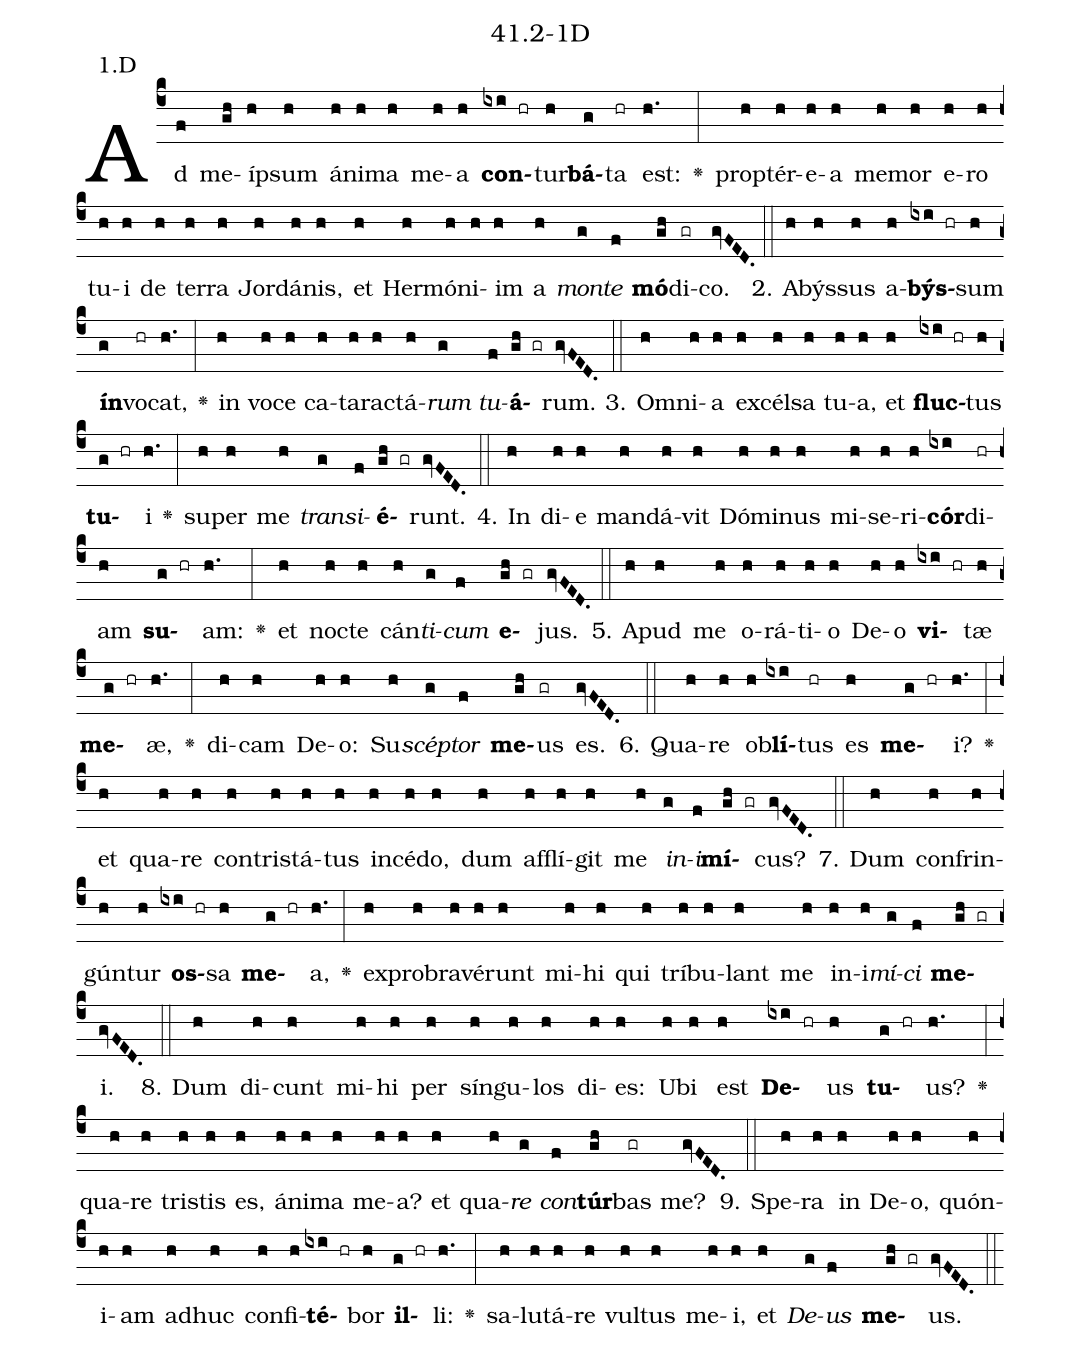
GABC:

name: 41.2-1D;
annotation: 1.D;
%%
(c4)Ad(f) me(gh)íp(h)sum(h) á(h)ni(h)ma(h) me(h)a(h) <b>con</b>(ixi hr)tur(h)<b>bá</b>(g)ta(hr) est:(h.) <v>\greheightstar</v>(:) prop(h)tér(h)e(h)a(h) me(h)mor(h) e(h)ro(h) tu(h)i(h) de(h) ter(h)ra(h) Jor(h)dá(h)nis,(h) et(h) Her(h)mó(h)ni(h)im(h) a(h) <i>mon</i>(g)<i>te</i>(f) <b>mó</b>(gh)di(gr)co.(gvFED.) (::)
2. A(h)býs(h)sus(h) a(h)<b>býs</b>(ixi hr)sum(h) <b>ín</b>(g)vo(hr)cat,(h.) <v>\greheightstar</v>(:) in(h) vo(h)ce(h) ca(h)ta(h)rac(h)tá(h)<i>rum</i>(g) <i>tu</i>(f)<b>á</b>(gh gr)rum.(gvFED.) (::)
3. Om(h)ni(h)a(h) ex(h)cél(h)sa(h) tu(h)a,(h) et(h) <b>fluc</b>(ixi hr)tus(h) <b>tu</b>(g hr)i(h.) <v>\greheightstar</v>(:) su(h)per(h) me(h) <i>trans</i>(g)<i>i</i>(f)<b>é</b>(gh gr)runt.(gvFED.) (::)
4. In(h) di(h)e(h) man(h)dá(h)vit(h) Dó(h)mi(h)nus(h) mi(h)se(h)ri(h)<b>cór</b>(ixi)di(hr)am(h) <b>su</b>(g hr)am:(h.) <v>\greheightstar</v>(:) et(h) noc(h)te(h) cán(h)<i>ti</i>(g)<i>cum</i>(f) <b>e</b>(gh gr)jus.(gvFED.) (::)
5. A(h)pud(h) me(h) o(h)rá(h)ti(h)o(h) De(h)o(h) <b>vi</b>(ixi hr)tæ(h) <b>me</b>(g hr)æ,(h.) <v>\greheightstar</v>(:) di(h)cam(h) De(h)o:(h) Su(h)<i>scép</i>(g)<i>tor</i>(f) <b>me</b>(gh)us(gr) es.(gvFED.) (::)
6. Qua(h)re(h) ob(h)<b>lí</b>(ixi)tus(hr) es(h) <b>me</b>(g hr)i?(h.) <v>\greheightstar</v>(:) et(h) qua(h)re(h) con(h)tris(h)tá(h)tus(h) in(h)cé(h)do,(h) dum(h) af(h)flí(h)git(h) me(h) <i>in</i>(g)<i>i</i>(f)<b>mí</b>(gh gr)cus?(gvFED.) (::)
7. Dum(h) con(h)frin(h)gún(h)tur(h) <b>os</b>(ixi hr)sa(h) <b>me</b>(g hr)a,(h.) <v>\greheightstar</v>(:) ex(h)pro(h)bra(h)vé(h)runt(h) mi(h)hi(h) qui(h) trí(h)bu(h)lant(h) me(h) in(h)i(h)<i>mí</i>(g)<i>ci</i>(f) <b>me</b>(gh gr)i.(gvFED.) (::)
8. Dum(h) di(h)cunt(h) mi(h)hi(h) per(h) sín(h)gu(h)los(h) di(h)es:(h) U(h)bi(h) est(h) <b>De</b>(ixi hr)us(h) <b>tu</b>(g hr)us?(h.) <v>\greheightstar</v>(:) qua(h)re(h) tris(h)tis(h) es,(h) á(h)ni(h)ma(h) me(h)a?(h) et(h) qua(h)<i>re</i>(g) <i>con</i>(f)<b>túr</b>(gh)bas(gr) me?(gvFED.) (::)
9. Spe(h)ra(h) in(h) De(h)o,(h) quón(h)i(h)am(h) ad(h)huc(h) con(h)fi(h)<b>té</b>(ixi hr)bor(h) <b>il</b>(g hr)li:(h.) <v>\greheightstar</v>(:) sa(h)lu(h)tá(h)re(h) vul(h)tus(h) me(h)i,(h) et(h) <i>De</i>(g)<i>us</i>(f) <b>me</b>(gh gr)us.(gvFED.) (::)
